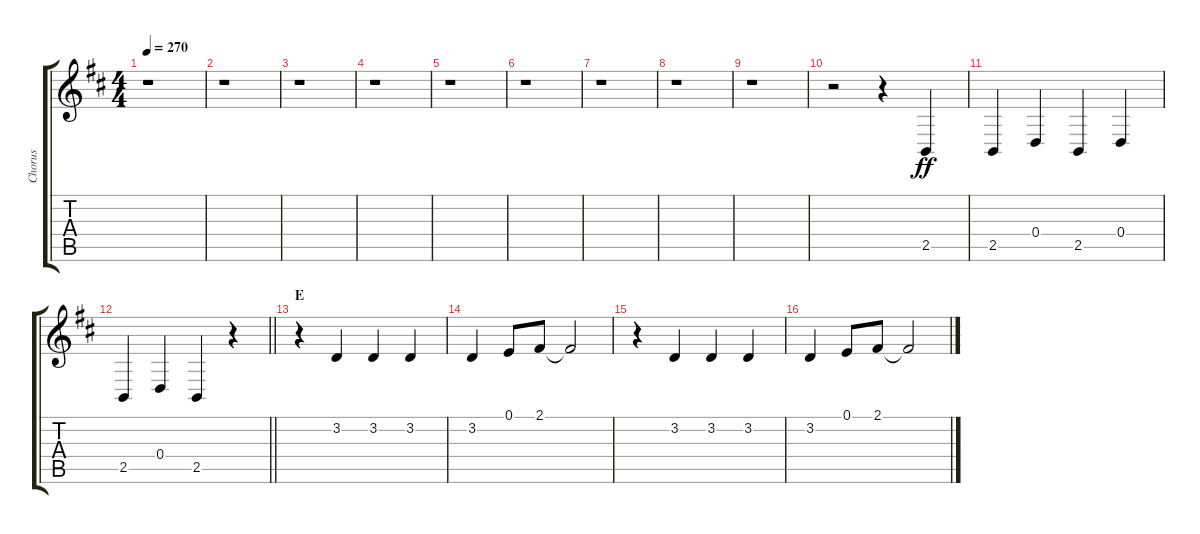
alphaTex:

\track ("Chorus" "Chorus") {instrument voiceoohs}
\staff {score tabs}
\tuning (E4 B3 G3 D3 A2 E2) {hide}
\ts (4 4)
\tempo 270
\clef g2
\ks d
r.1{dy ff} |
r.1 |
r.1 |
r.1 |
r.1 |
r.1 |
r.1 |
r.1 |
r.1 |
r.2 r.4 2.5.4 |
2.5.4 0.4.4 2.5.4 0.4.4 |
\barLineRight lightlight
2.5.4 0.4.4 2.5.4 r.4 |
\section ("" "E")
r.4 3.2.4 3.2.4 3.2.4 |
3.2.4 0.1.8 2.1.8 2.1{t}.2 |
r.4 3.2.4 3.2.4 3.2.4 |
3.2.4 0.1.8 2.1.8 2.1{t}.2
